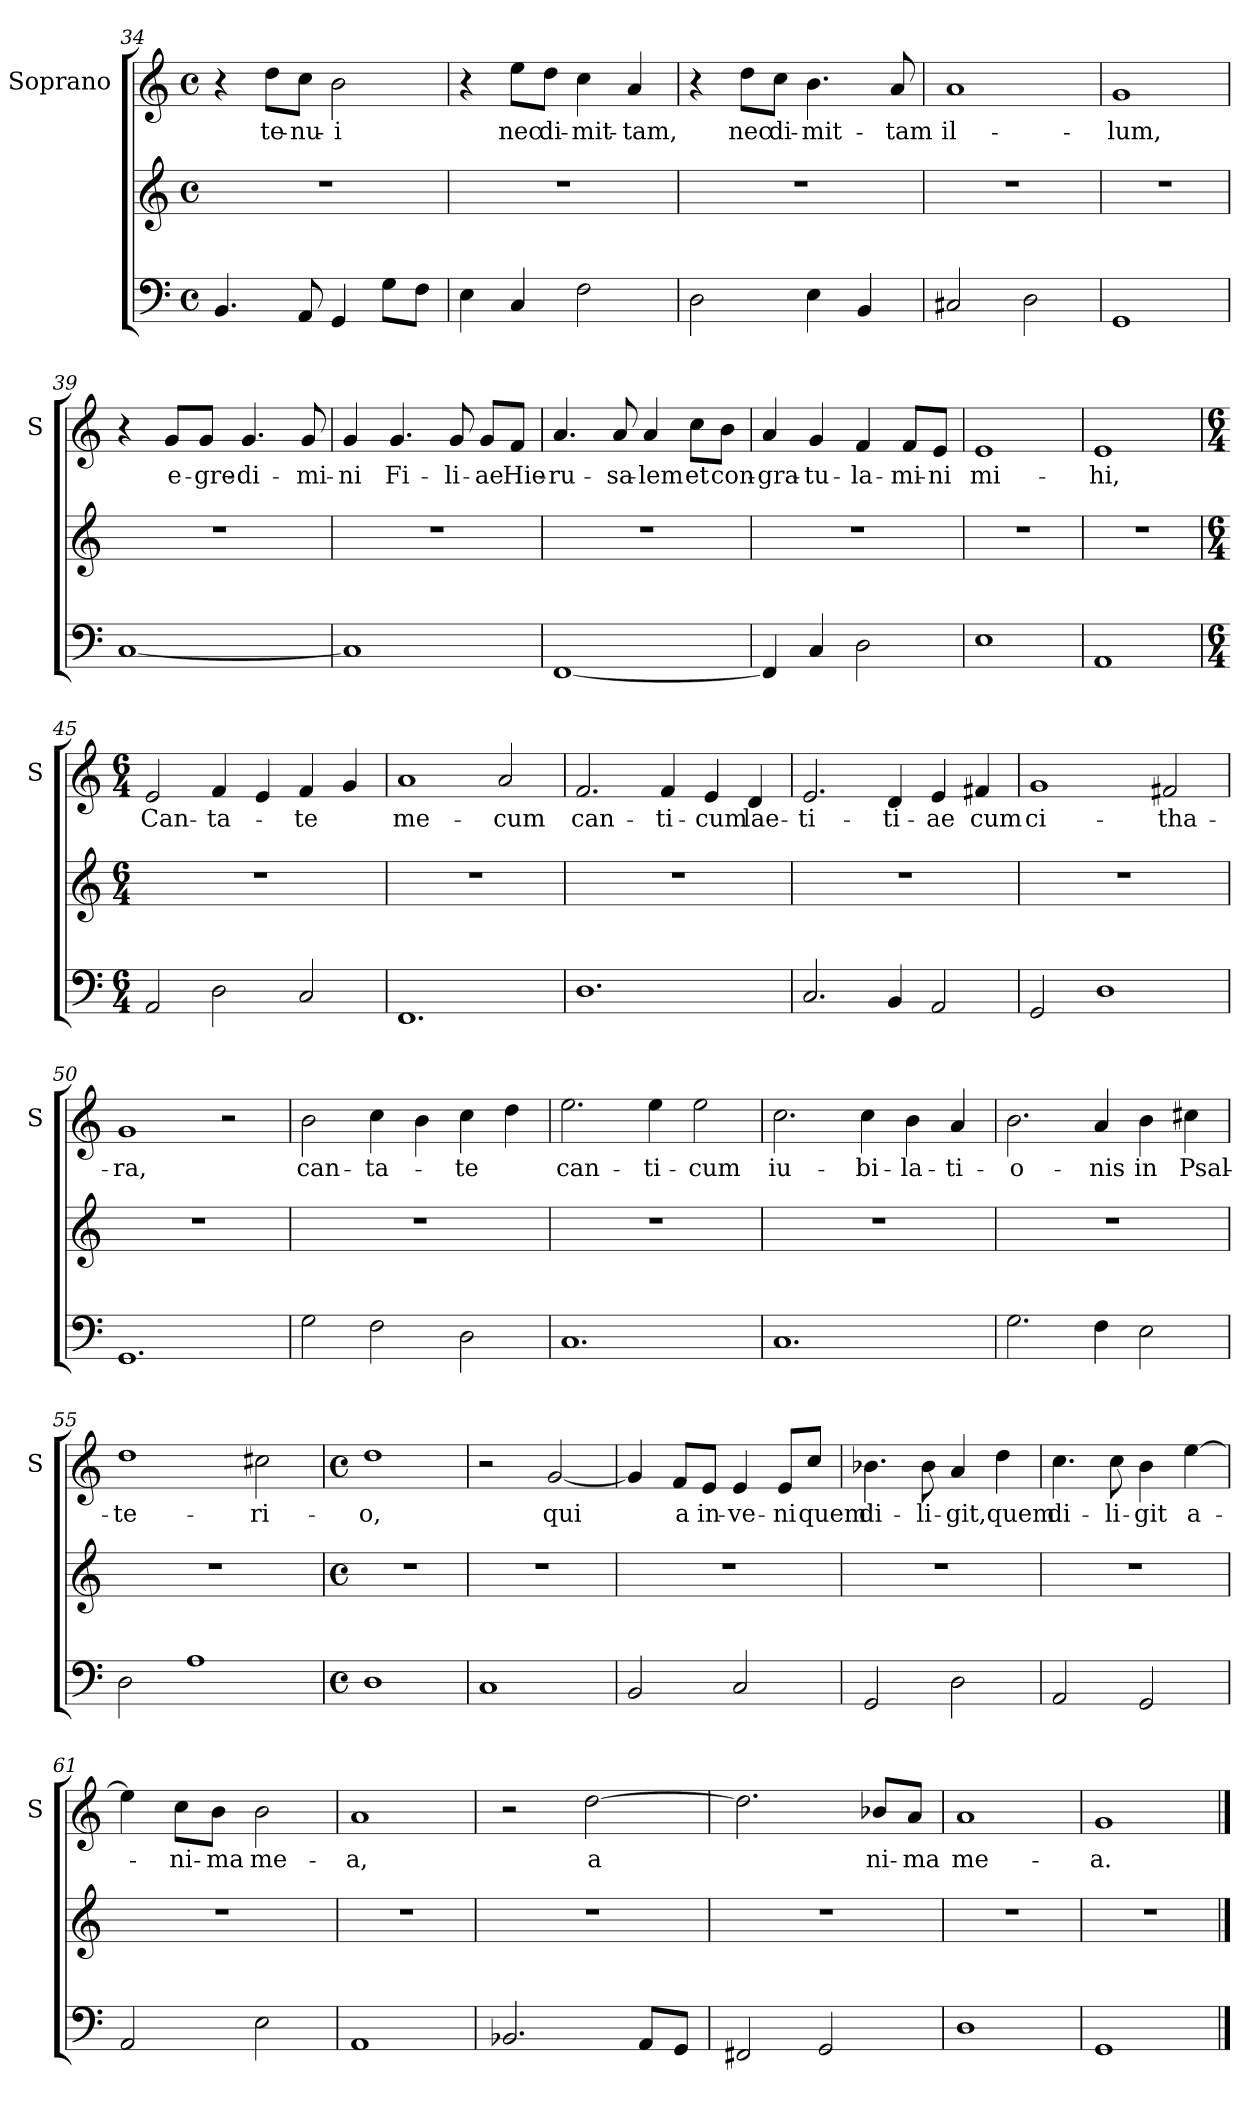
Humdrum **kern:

**kern	**kern	**kern	**text
*part2	*part2	*part1	*part1
*staff3	*staff2	*staff1	*staff1
*	*	*I"Soprano	*
*	*	*I'S	*
*clefF4	*clefG2	*clefG2	*
*k[]	*k[]	*k[]	*
*C:	*C:	*C:	*
*M4/4	*M4/4	*M4/4	*
*met(c)	*met(c)	*met(c)	*
=34	=34	=34	=34
4.BB/	1r	4r	.
!	!	!	!LO:LY:b
.	.	8dd\L	te-
!	!	!	!LO:LY:b
8AA/	.	8cc\J	-nu-
!	!	!	!LO:LY:b
4GG/	.	2b\	-i
8G\L	.	.	.
8F\J	.	.	.
!!LO:PB:g=z
=35	=35	=35	=35
4E\	1r	4r	.
!	!	!	!LO:LY:b
4C/	.	8ee\L	nec
!	!	!	!LO:LY:b
.	.	8dd\J	di-
!	!	!	!LO:LY:b
2F\	.	4cc\	-mit-
!	!	!	!LO:LY:b
.	.	4a/	-tam,
=36	=36	=36	=36
2D\	1r	4r	.
!	!	!	!LO:LY:b
.	.	8dd\L	nec
!	!	!	!LO:LY:b
.	.	8cc\J	di-
!	!	!	!LO:LY:b
4E\	.	4.b\	-mit-
4BB/	.	.	.
!	!	!	!LO:LY:b
.	.	8a/	-tam
=37	=37	=37	=37
!	!	!	!LO:LY:b
2C#X/	1r	1a	il-
2D\	.	.	.
=38	=38	=38	=38
!	!	!	!LO:LY:b
1GG	1r	1g	-lum,
=39	=39	=39	=39
[1C	1r	4r	.
!	!	!	!LO:LY:b
.	.	8g/L	e-
!	!	!	!LO:LY:b
.	.	8g/J	-gre-
!	!	!	!LO:LY:b
.	.	4.g/	-di-
!	!	!	!LO:LY:b
.	.	8g/	-mi-
!!LO:LB:g=z
=40	=40	=40	=40
!	!	!	!LO:LY:b
1C]	1r	4g/	-ni
!	!	!	!LO:LY:b
.	.	4.g/	Fi-
!	!	!	!LO:LY:b
.	.	8g/	-li-
!	!	!	!LO:LY:b
.	.	8g/L	-ae
!	!	!	!LO:LY:b
.	.	8f/J	Hie-
=41	=41	=41	=41
!	!	!	!LO:LY:b
[1FF	1r	4.a/	-ru-
!	!	!	!LO:LY:b
.	.	8a/	-sa-
!	!	!	!LO:LY:b
.	.	4a/	-lem
!	!	!	!LO:LY:b
.	.	8cc\L	et
!	!	!	!LO:LY:b
.	.	8b\J	con-
=42	=42	=42	=42
!	!	!	!LO:LY:b
4FF/]	1r	4a/	-gra-
!	!	!	!LO:LY:b
4C/	.	4g/	-tu-
!	!	!	!LO:LY:b
2D\	.	4f/	-la-
!	!	!	!LO:LY:b
.	.	8f/L	-mi-
!	!	!	!LO:LY:b
.	.	8e/J	-ni
=43	=43	=43	=43
!	!	!	!LO:LY:b
1E	1r	1e	mi-
=44	=44	=44	=44
!	!	!	!LO:LY:b
1AA	1r	1e	-hi,
!!LO:LB:g=z
=45	=45	=45	=45
*M6/4	*M6/4	*M6/4	*
!	!	!	!LO:LY:b
2AA/	1.r	2e/	Can-
!	!	!	!LO:LY:b
2D\	.	4f/	-ta-
.	.	4e/	.
!	!	!	!LO:LY:b
2C/	.	4f/	-te
.	.	4g/	.
=46	=46	=46	=46
!	!	!	!LO:LY:b
1.FF	1.r	1a	me-
!	!	!	!LO:LY:b
.	.	2a/	-cum
=47	=47	=47	=47
!	!	!	!LO:LY:b
1.D	1.r	2.f/	can-
!	!	!	!LO:LY:b
.	.	4f/	-ti-
!	!	!	!LO:LY:b
.	.	4e/	-cum
!	!	!	!LO:LY:b
.	.	4d/	lae-
=48	=48	=48	=48
!	!	!	!LO:LY:b
2.C/	1.r	2.e/	-ti-
!	!	!	!LO:LY:b
4BB/	.	4d/	-ti-
!	!	!	!LO:LY:b
2AA/	.	4e/	-ae
!	!	!	!LO:LY:b
.	.	4f#X/	cum
=49	=49	=49	=49
!	!	!	!LO:LY:b
2GG/	1.r	1g	ci-
1D	.	.	.
!	!	!	!LO:LY:b
.	.	2f#X/	-tha-
=50	=50	=50	=50
!	!	!	!LO:LY:b
1.GG	1.r	1g	-ra,
.	.	2r	.
!!LO:LB:g=z
=51	=51	=51	=51
!	!	!	!LO:LY:b
2G\	1.r	2b\	can-
!	!	!	!LO:LY:b
2F\	.	4cc\	-ta-
.	.	4b\	.
!	!	!	!LO:LY:b
2D\	.	4cc\	-te
.	.	4dd\	.
=52	=52	=52	=52
!	!	!	!LO:LY:b
1.C	1.r	2.ee\	can-
!	!	!	!LO:LY:b
.	.	4ee\	-ti-
!	!	!	!LO:LY:b
.	.	2ee\	-cum
=53	=53	=53	=53
!	!	!	!LO:LY:b
1.C	1.r	2.cc\	iu-
!	!	!	!LO:LY:b
.	.	4cc\	-bi-
!	!	!	!LO:LY:b
.	.	4b\	-la-
!	!	!	!LO:LY:b
.	.	4a/	-ti-
=54	=54	=54	=54
!	!	!	!LO:LY:b
2.G\	1.r	2.b\	-o-
!	!	!	!LO:LY:b
4F\	.	4a/	-nis
!	!	!	!LO:LY:b
2E\	.	4b\	in
!	!	!	!LO:LY:b
.	.	4cc#X\	Psal-
=55	=55	=55	=55
!	!	!	!LO:LY:b
2D\	1.r	1dd	-te-
1A	.	.	.
!	!	!	!LO:LY:b
.	.	2cc#X\	-ri-
!!LO:PB:g=z
=56	=56	=56	=56
*M4/4	*M4/4	*M4/4	*
*met(c)	*met(c)	*met(c)	*
!	!	!	!LO:LY:b
1D	1r	1dd	-o,
=57	=57	=57	=57
1C	1r	2r	.
!	!	!	!LO:LY:b
.	.	[2g/	qui
=58	=58	=58	=58
2BB/	1r	4g/]	.
!	!	!	!LO:LY:b
.	.	8f/L	a
!	!	!	!LO:LY:b
.	.	8e/J	in-
!	!	!	!LO:LY:b
2C/	.	4e/	-ve-
!	!	!	!LO:LY:b
.	.	8e/L	-ni
!	!	!	!LO:LY:b
.	.	8cc/J	quem
=59	=59	=59	=59
!	!	!	!LO:LY:b
2GG/	1r	4.b-X\	di-
!	!	!	!LO:LY:b
.	.	8b-\	-li-
!	!	!	!LO:LY:b
2D\	.	4a/	-git,
!	!	!	!LO:LY:b
.	.	4dd\	quem
=60	=60	=60	=60
!	!	!	!LO:LY:b
2AA/	1r	4.cc\	di-
!	!	!	!LO:LY:b
.	.	8cc\	-li-
!	!	!	!LO:LY:b
2GG/	.	4b\	-git
!	!	!	!LO:LY:b
.	.	[4ee\	a-
!!LO:LB:g=z
=61	=61	=61	=61
2AA/	1r	4ee\]	.
!	!	!	!LO:LY:b
.	.	8cc\L	-ni-
!	!	!	!LO:LY:b
.	.	8b\J	-ma
!	!	!	!LO:LY:b
2E\	.	2b\	me-
=62	=62	=62	=62
!	!	!	!LO:LY:b
1AA	1r	1a	-a,
=63	=63	=63	=63
2.BB-X/	1r	2r	.
!	!	!	!LO:LY:b
.	.	[2dd\	a
8AA/L	.	.	.
8GG/J	.	.	.
=64	=64	=64	=64
2FF#X/	1r	2.dd\]	.
2GG/	.	.	.
!	!	!	!LO:LY:b
.	.	8b-X/L	ni-
!	!	!	!LO:LY:b
.	.	8a/J	-ma
=65	=65	=65	=65
!	!	!	!LO:LY:b
1D	1r	1a	me-
=66	=66	=66	=66
!	!	!	!LO:LY:b
1GG	1r	1g	-a.
==	==	==	==
*-	*-	*-	*-
